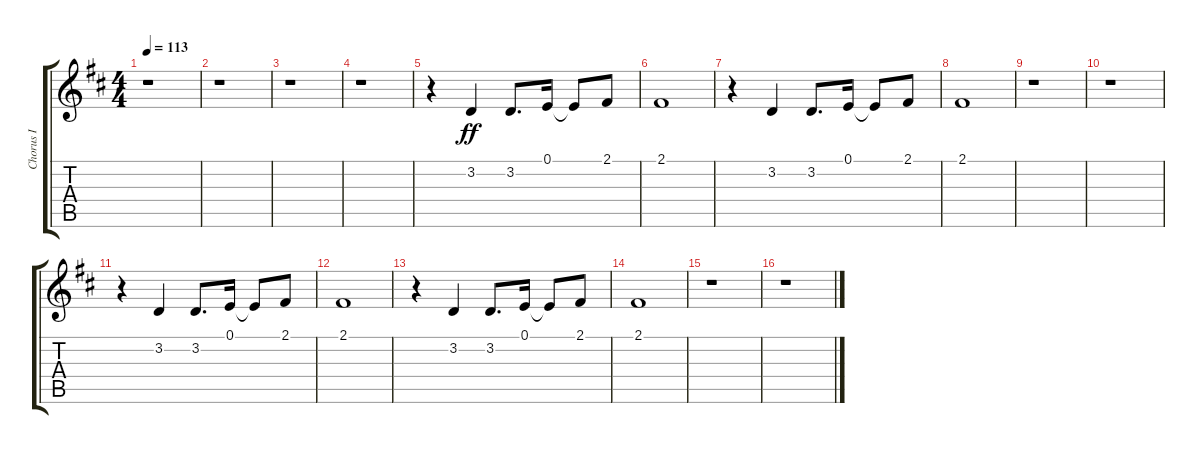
\track ("Chorus I" "Chorus I") {instrument voiceoohs}
\staff {score tabs}
\tuning (E4 B3 G3 D3 A2 E2) {hide}
\ts (4 4)
\tempo 113
\clef g2
\ks d
r.1{dy ff} |
r.1 |
r.1 |
r.1 |
r.4 3.2.4 3.2.8{d} 0.1.16 0.1{t}.8 2.1.8 |
2.1.1 |
r.4 3.2.4 3.2.8{d} 0.1.16 0.1{t}.8 2.1.8 |
2.1.1 |
r.1 |
r.1 |
r.4 3.2.4 3.2.8{d} 0.1.16 0.1{t}.8 2.1.8 |
2.1.1 |
r.4 3.2.4 3.2.8{d} 0.1.16 0.1{t}.8 2.1.8 |
2.1.1 |
r.1 |
r.1
